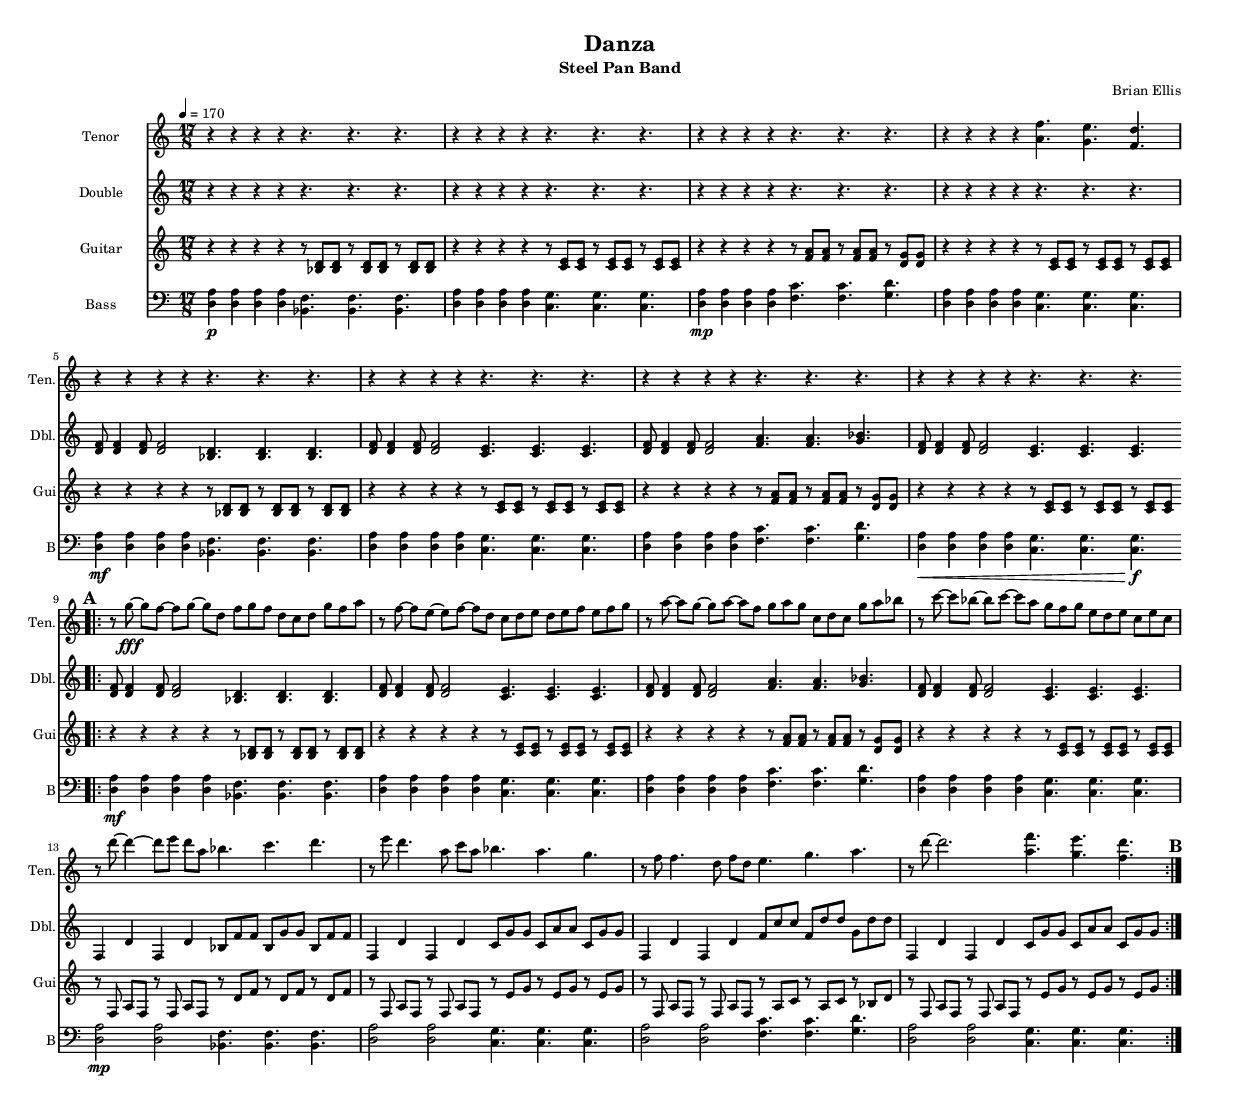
\version "2.18.2"
	
#(set-global-staff-size 12)

\header{
title =""
subtitle="Tenor"
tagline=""
composer = "Brian Ellis"
}

Tenor = {
	\tempo 4 = 170
	\time 17/8
	\set Staff.beatStructure = #'(2 2 2 2 3 3 3)
	r4 r r r r4. r r
	r4 r r r r4. r r
	r4 r r r r4. r r
	r4 r r r <f a,>4. <e g,> <d f,>
	r4 r r r r4. r r
	r4 r r r r4. r r
	r4 r r r r4. r r
	r4 r r r r4. r r

	\mark \default
	\bar ".|:"

	r8 g8\fff ~g f~f g~g d f g f d c d g f a
	r f~f e~e f~f d c d e d e f e f g
	r a~a g~g a~a f g a g c, d c g' a bes
	r c~c bes~bes c~c a g f g e d e c e c
	
	r8 d'8~ d4 ~d8 e d a bes4. c d
	r8 e d4. a8 c a bes4. a g
	r8 f f4. d8  f d e4. g a
	r8 d8 ~d2. <f a,>4. <e g,> <d f,>
	
	
	\mark \default
	\bar ":|."

}




\header{
title =""
subtitle="DoubleTenor"
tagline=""
composer = "Brian Ellis"
}

Double = {
	\time 17/8
	r4 r r r r4. r r
	r4 r r r r4. r r
	r4 r r r r4. r r
	r4 r r r r4. r r

	<d f>8 <d f>4 <d f>8 <d f>2 <bes d>4. <bes d> <bes d>
	<d f>8 <d f>4 <d f>8 <d f>2 <c e>4. <c e> <c e>
	<d f>8 <d f>4 <d f>8 <d f>2 <f a>4. <f a> <g bes>
	<d f>8 <d f>4 <d f>8 <d f>2 <c e>4. <c e> <c e>

	\mark \default
	\bar ".|:"

	<d f>8 <d f>4 <d f>8 <d f>2 <bes d>4. <bes d> <bes d>
	<d f>8 <d f>4 <d f>8 <d f>2 <c e>4. <c e> <c e>
	<d f>8 <d f>4 <d f>8 <d f>2 <f a>4. <f a> <g bes>
	<d f>8 <d f>4 <d f>8 <d f>2 <c e>4. <c e> <c e>

	f,4 d' f, d' bes8 f' f bes, g' g bes, f' f
	f,4 d' f, d' c8 g' g c, a' a c, g' g 
	f,4 d' f, d' f8 c' c f, d' d g, d' d
	f,,4 d' f, d' c8 g' g c, a' a c, g' g 

	\mark \default
	\bar ":|."

	
}




\header{
title =""
subtitle="Guitar"
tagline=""
composer = "Brian Ellis"
}

Guitar = {
	\time 17/8
	\clef treble
	\set Timing.beatStructure = #'(2 2 2 2 3 3 3)
	\set Score.markFormatter = #format-mark-box-alphabet

	r4 r r r r8 <bes' d> <bes d> r <bes d> <bes d> r <bes d> <bes d>
	r4 r r r r8 <c e> <c e> r8 <c e> <c e> r8 <c e> <c e> 
	r4 r r r r8 <f a> <f a> r8 <f a> <f a> r8 <g d> <g d>
	r4 r r r r8 <c, e> <c e> r8 <c e> <c e> r8 <c e> <c e> 

	r4 r r r r8 <bes d> <bes d> r <bes d> <bes d> r <bes d> <bes d>
	r4 r r r r8 <c e> <c e> r8 <c e> <c e> r8 <c e> <c e> 
	r4 r r r r8 <f a> <f a> r8 <f a> <f a> r8 <g d> <g d>
	r4 r r r r8 <c, e> <c e> r8 <c e> <c e> r8 <c e> <c e> 

	\mark \default
	\bar ".|:"

	r4 r r r r8 <bes d> <bes d> r <bes d> <bes d> r <bes d> <bes d>
	r4 r r r r8 <c e> <c e> r8 <c e> <c e> r8 <c e> <c e> 
	r4 r r r r8 <f a> <f a> r8 <f a> <f a> r8 <g d> <g d>
	r4 r r r r8 <c, e> <c e> r8 <c e> <c e> r8 <c e> <c e> 
	
	r8 f, a f r f a f r8 d' f r d f r d f
	r8 f, a f r f a f r8 e' g r e g r e g
	r8 f, a f r f a f r8 a c r a c r bes d
	r8 f, a f r f a f r8 e' g r e g r e g

	\mark \default
	\bar ":|."
	
}




\header{
title =""
subtitle="Bass"
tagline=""
composer = "Brian Ellis"
}

Bass = {
	\time 17/8
	\set Timing.beatStructure = #'(2 2 2 2 3 3 3)
	\clef bass
	<d a'>4\p <d a'> <d a'> <d a'> <bes f'>4. <bes f'> <bes f'>
	<d a'>4 <d a'> <d a'> <d a'> <c g'>4. <c g'> <c g'>
	<d a'>4\mp <d a'> <d a'> <d a'> <f c'>4. <f c'> <g d'>
	<d a'>4 <d a'> <d a'> <d a'> <c g'>4. <c g'> <c g'>

	<d a'>4\mf <d a'> <d a'> <d a'> <bes f'>4. <bes f'> <bes f'>
	<d a'>4 <d a'> <d a'> <d a'> <c g'>4. <c g'> <c g'>
	<d a'>4 <d a'> <d a'> <d a'> <f c'>4. <f c'> <g d'>
	<d a'>4\< <d a'> <d a'> <d a'> <c g'>4. <c g'> <c g'>\!\f
	
	\mark \default
	\bar ".|:"
	
	<d a'>4\mf <d a'> <d a'> <d a'> <bes f'>4. <bes f'> <bes f'>
	<d a'>4 <d a'> <d a'> <d a'> <c g'>4. <c g'> <c g'>
	<d a'>4 <d a'> <d a'> <d a'> <f c'>4. <f c'> <g d'>
	<d a'>4 <d a'> <d a'> <d a'> <c g'>4. <c g'> <c g'>
	
	<d a'>2\mp <d a'> <bes f'>4. <bes f'> <bes f'>
	<d a'>2 <d a'> <c g'>4. <c g'> <c g'>
	<d a'>2 <d a'> <f c'>4. <f c'> <g d'>
	<d a'>2 <d a'> <c g'>4. <c g'> <c g'>
	
	\mark \default
	\bar ":|."
	
	
	
}





\header{
title ="Danza"
subtitle = "Steel Pan Band"
composer = "Brian Ellis"
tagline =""
}
\score{
\midi {}
\layout{}


<<
\new Staff \with {
  instrumentName = #"Tenor"
  shortInstrumentName = #"Ten."
  midiInstrument = "Steel Drums"
}{ \relative c'' {\Tenor}	}
\new Staff \with {
  instrumentName = #"Double"
  shortInstrumentName = #"Dbl."
  midiInstrument = "Steel Drums"
}{	\relative c' {\Double}	}
\new Staff \with {
  instrumentName = #"Guitar"
  shortInstrumentName = #"Gui"
  midiInstrument = "Steel Drums"
}{	\relative c {\Guitar}	}
\new Staff \with {
  instrumentName = #"Bass"
  shortInstrumentName = #"B"
  midiInstrument = "Steel Drums"
}{	\relative c {\Bass}	}
>>
}
